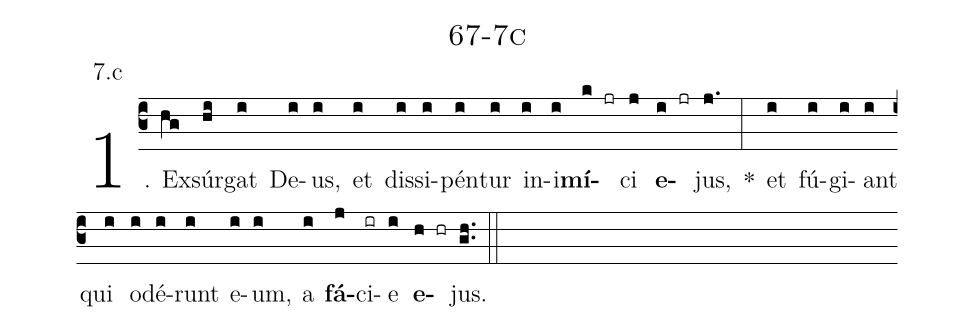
name: 67-7c;
annotation: 7.c;
%%
(c3)1. Ex(hg)súr(hi)gat(i) De(i)us,(i) et(i) dis(i)si(i)pén(i)tur(i) in(i)i(i)<b>mí</b>(k jr)ci(j) <b>e</b>(i jr)jus,(j.) *(:) et(i) fú(i)gi(i)ant(i) qui(i) o(i)dé(i)runt(i) e(i)um,(i) a(i) <b>fá</b>(j)ci(ir)e(i) <b>e</b>(h hr)jus.(gh..) (::)
